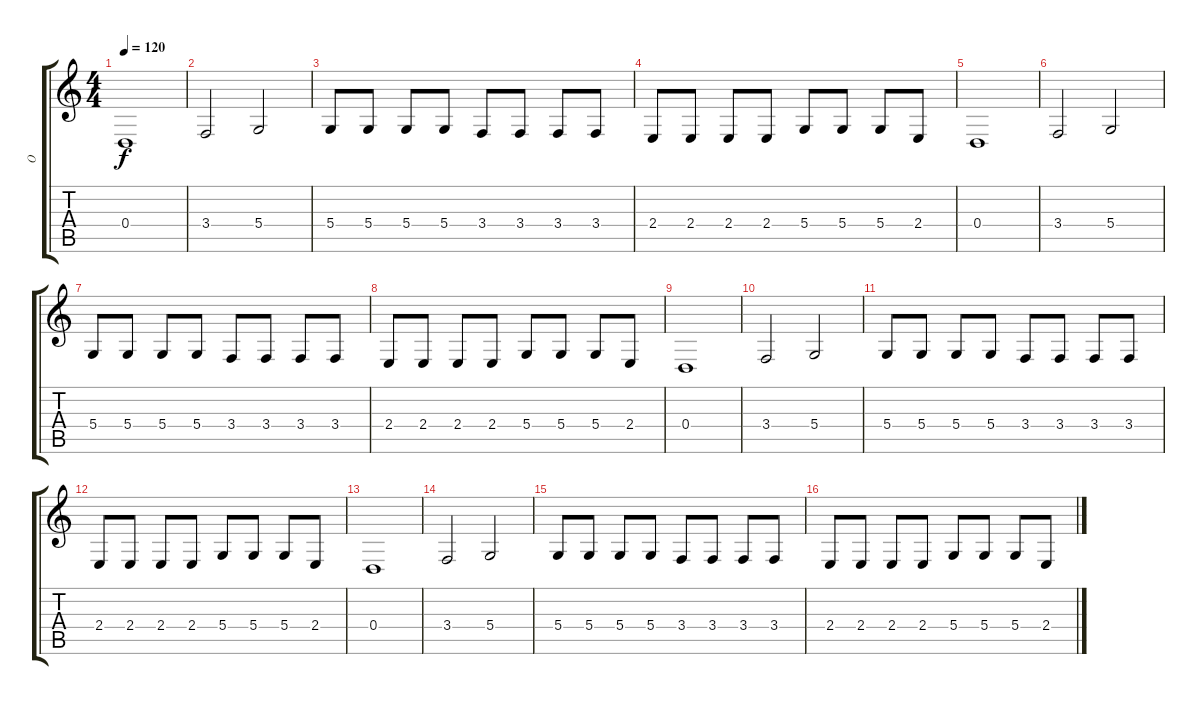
\track ("  O" "  O") {instrument fiddle}
\staff {score tabs}
\tuning (E4 B3 G3 D3 A2 E2) {hide}
\ts (4 4)
\tempo 120
\clef g2
\ks c
0.4.1{dy f} |
3.4.2 5.4.2 |
5.4.8 5.4.8 5.4.8 5.4.8 3.4.8 3.4.8 3.4.8 3.4.8 |
2.4.8 2.4.8 2.4.8 2.4.8 5.4.8 5.4.8 5.4.8 2.4.8 |
0.4.1 |
3.4.2 5.4.2 |
5.4.8 5.4.8 5.4.8 5.4.8 3.4.8 3.4.8 3.4.8 3.4.8 |
2.4.8 2.4.8 2.4.8 2.4.8 5.4.8 5.4.8 5.4.8 2.4.8 |
0.4.1 |
3.4.2 5.4.2 |
5.4.8 5.4.8 5.4.8 5.4.8 3.4.8 3.4.8 3.4.8 3.4.8 |
2.4.8 2.4.8 2.4.8 2.4.8 5.4.8 5.4.8 5.4.8 2.4.8 |
0.4.1 |
3.4.2 5.4.2 |
5.4.8 5.4.8 5.4.8 5.4.8 3.4.8 3.4.8 3.4.8 3.4.8 |
2.4.8 2.4.8 2.4.8 2.4.8 5.4.8 5.4.8 5.4.8 2.4.8
